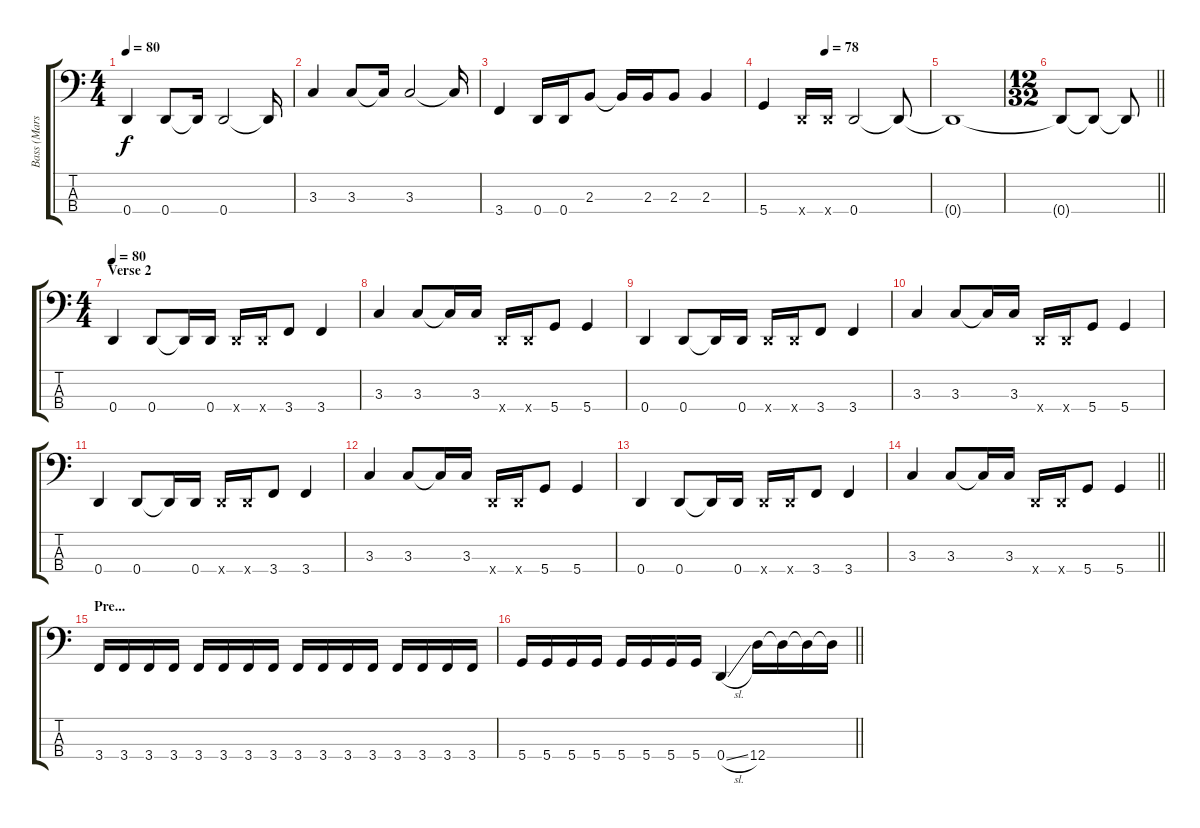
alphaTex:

\track ("Bass (Marshall)" "Bass (Mars") {instrument electricbassfinger}
\staff {score tabs}
\tuning (G2 D2 A1 D1) {hide}
\ts (4 4)
\tempo 80
\clef f4
\ks c
0.4.4{dy f} 0.4.8 0.4{t}.16 0.4.2 0.4{t}.16 |
3.3.4 3.3.8 3.3{t}.16 3.3.2 3.3{t}.16 |
3.4.4 0.4.16 0.4.16 2.3.8 2.3{t}.16 2.3.16 2.3.8 2.3.4 |
\tempo (78 0.375)
5.4.4 0.4{x}.16 0.4{x}.16 0.4.2 0.4{t}.8 |
0.4{t}.1 |
\ts (12 32)
\barLineRight lightlight
0.4{t}.8 0.4{t}.8 0.4{t}.8 |
\ts (4 4)
\section ("" "Verse 2")
\tempo 80
0.4.4 0.4.8 0.4{t}.16 0.4.16 0.4{x}.16 0.4{x}.16 3.4.8 3.4.4 |
3.3.4 3.3.8 3.3{t}.16 3.3.16 0.4{x}.16 0.4{x}.16 5.4.8 5.4.4 |
0.4.4 0.4.8 0.4{t}.16 0.4.16 0.4{x}.16 0.4{x}.16 3.4.8 3.4.4 |
3.3.4 3.3.8 3.3{t}.16 3.3.16 0.4{x}.16 0.4{x}.16 5.4.8 5.4.4 |
0.4.4 0.4.8 0.4{t}.16 0.4.16 0.4{x}.16 0.4{x}.16 3.4.8 3.4.4 |
3.3.4 3.3.8 3.3{t}.16 3.3.16 0.4{x}.16 0.4{x}.16 5.4.8 5.4.4 |
0.4.4 0.4.8 0.4{t}.16 0.4.16 0.4{x}.16 0.4{x}.16 3.4.8 3.4.4 |
\barLineRight lightlight
3.3.4 3.3.8 3.3{t}.16 3.3.16 0.4{x}.16 0.4{x}.16 5.4.8 5.4.4 |
\section ("" "Pre...")
3.4.16 3.4.16 3.4.16 3.4.16 3.4.16 3.4.16 3.4.16 3.4.16 3.4.16 3.4.16 3.4.16 3.4.16 3.4.16 3.4.16 3.4.16 3.4.16 |
\barLineRight lightlight
5.4.16 5.4.16 5.4.16 5.4.16 5.4.16 5.4.16 5.4.16 5.4.16 0.4{sl}.4 12.4.16 12.4{t}.16 12.4{t}.16 12.4{t}.16
